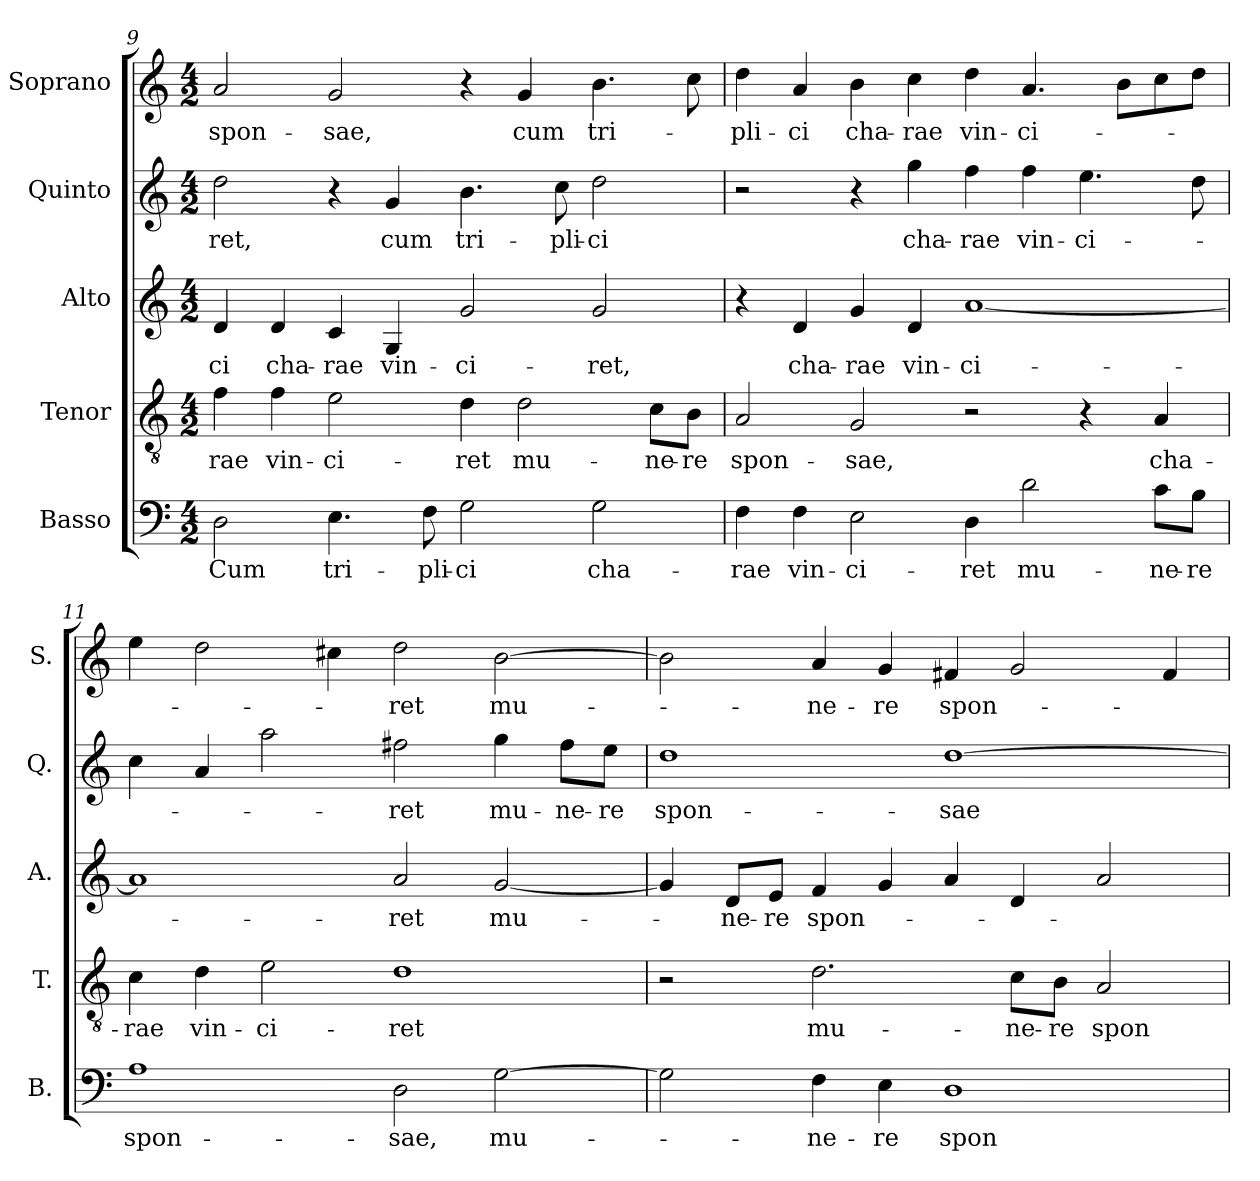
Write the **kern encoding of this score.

**kern	**text	**kern	**text	**kern	**text	**kern	**text	**kern	**text
*part5	*part5	*part4	*part4	*part3	*part3	*part2	*part2	*part1	*part1
*staff5	*staff5	*staff4	*staff4	*staff3	*staff3	*staff2	*staff2	*staff1	*staff1
*I"Basso	*	*I"Tenor	*	*I"Alto	*	*I"Quinto	*	*I"Soprano	*
*I'B.	*	*I'T.	*	*I'A.	*	*I'Q.	*	*I'S.	*
*clefF4	*	*clefGv2	*	*clefG2	*	*clefG2	*	*clefG2	*
*	*	*ITrd7c12	*	*	*	*	*	*	*
*k[]	*	*k[]	*	*k[]	*	*k[]	*	*k[]	*
*C:	*	*C:	*	*C:	*	*C:	*	*C:	*
*M4/2	*	*M4/2	*	*M4/2	*	*M4/2	*	*M4/2	*
=9	=9	=9	=9	=9	=9	=9	=9	=9	=9
!	!LO:LY:b:color=#000000	!	!	!	!	!	!	!	!
!	!	!	!LO:LY:b:color=#000000	!	!	!	!	!	!
!	!	!	!	!	!LO:LY:b:color=#000000	!	!	!	!
!	!	!	!	!	!	!	!LO:LY:b:color=#000000	!	!
!	!	!	!	!	!	!	!	!	!LO:LY:b:color=#000000
2Di\	Cum	4Fi\	-rae	4di/	-ci	2ddi\	-ret,	2ai/	spon-
!	!	!	!LO:LY:b:color=#000000	!	!	!	!	!	!
!	!	!	!	!	!LO:LY:b:color=#000000	!	!	!	!
.	.	4Fi\	vin-	4di/	cha-	.	.	.	.
!	!LO:LY:b:color=#000000	!	!	!	!	!	!	!	!
!	!	!	!LO:LY:b:color=#000000	!	!	!	!	!	!
!	!	!	!	!	!LO:LY:b:color=#000000	!	!	!	!
!	!	!	!	!	!	!	!	!	!LO:LY:b:color=#000000
4.Ei\	tri-	2Ei\	-ci-	4ci/	-rae	4r	.	2gi/	-sae,
!	!	!	!	!	!LO:LY:b:color=#000000	!	!	!	!
!	!	!	!	!	!	!	!LO:LY:b:color=#000000	!	!
.	.	.	.	4Gi/	vin-	4gi/	cum	.	.
!	!LO:LY:b:color=#000000	!	!	!	!	!	!	!	!
8Fi\	-pli-	.	.	.	.	.	.	.	.
!	!LO:LY:b:color=#000000	!	!	!	!	!	!	!	!
!	!	!	!LO:LY:b:color=#000000	!	!	!	!	!	!
!	!	!	!	!	!LO:LY:b:color=#000000	!	!	!	!
!	!	!	!	!	!	!	!LO:LY:b:color=#000000	!	!
2Gi\	-ci	4Di\	-ret	2gi/	-ci-	4.bi\	tri-	4r	.
!	!	!	!LO:LY:b:color=#000000	!	!	!	!	!	!
!	!	!	!	!	!	!	!	!	!LO:LY:b:color=#000000
.	.	2Di\	mu-	.	.	.	.	4gi/	cum
!	!	!	!	!	!	!	!LO:LY:b:color=#000000	!	!
.	.	.	.	.	.	8cci\	-pli-	.	.
!	!LO:LY:b:color=#000000	!	!	!	!	!	!	!	!
!	!	!	!	!	!LO:LY:b:color=#000000	!	!	!	!
!	!	!	!	!	!	!	!LO:LY:b:color=#000000	!	!
!	!	!	!	!	!	!	!	!	!LO:LY:b:color=#000000
2Gi\	cha-	.	.	2gi/	-ret,	2ddi\	-ci	4.bi\	tri-
!	!	!	!LO:LY:b:color=#000000	!	!	!	!	!	!
.	.	8Ci\L	-ne-	.	.	.	.	.	.
!	!	!	!LO:LY:b:color=#000000	!	!	!	!	!	!
.	.	8BBi\J	-re	.	.	.	.	8cci\	.
!!LO:LB:g=z
=10	=10	=10	=10	=10	=10	=10	=10	=10	=10
!	!LO:LY:b:color=#000000	!	!	!	!	!	!	!	!
!	!	!	!LO:LY:b:color=#000000	!	!	!	!	!	!
!	!	!	!	!	!	!	!	!	!LO:LY:b:color=#000000
4Fi\	-rae	2AAi/	spon-	4r	.	2r	.	4ddi\	-pli-
!	!LO:LY:b:color=#000000	!	!	!	!	!	!	!	!
!	!	!	!	!	!LO:LY:b:color=#000000	!	!	!	!
!	!	!	!	!	!	!	!	!	!LO:LY:b:color=#000000
4Fi\	vin-	.	.	4di/	cha-	.	.	4ai/	-ci
!	!LO:LY:b:color=#000000	!	!	!	!	!	!	!	!
!	!	!	!LO:LY:b:color=#000000	!	!	!	!	!	!
!	!	!	!	!	!LO:LY:b:color=#000000	!	!	!	!
!	!	!	!	!	!	!	!	!	!LO:LY:b:color=#000000
2Ei\	-ci-	2GGi/	-sae,	4gi/	-rae	4r	.	4bi\	cha-
!	!	!	!	!	!LO:LY:b:color=#000000	!	!	!	!
!	!	!	!	!	!	!	!LO:LY:b:color=#000000	!	!
!	!	!	!	!	!	!	!	!	!LO:LY:b:color=#000000
.	.	.	.	4di/	vin-	4ggi\	cha-	4cci\	-rae
!	!LO:LY:b:color=#000000	!	!	!	!	!	!	!	!
!	!	!	!	!	!LO:LY:b:color=#000000	!	!	!	!
!	!	!	!	!	!	!	!LO:LY:b:color=#000000	!	!
!	!	!	!	!	!	!	!	!	!LO:LY:b:color=#000000
4Di\	-ret	2r	.	[1ai	-ci-	4ffi\	-rae	4ddi\	vin-
!	!LO:LY:b:color=#000000	!	!	!	!	!	!	!	!
!	!	!	!	!	!	!	!LO:LY:b:color=#000000	!	!
!	!	!	!	!	!	!	!	!	!LO:LY:b:color=#000000
2di\	mu-	.	.	.	.	4ffi\	vin-	4.ai/	-ci-
!	!	!	!	!	!	!	!LO:LY:b:color=#000000	!	!
.	.	4r	.	.	.	4.eei\	-ci-	.	.
.	.	.	.	.	.	.	.	8bi\L	.
!	!LO:LY:b:color=#000000	!	!	!	!	!	!	!	!
!	!	!	!LO:LY:b:color=#000000	!	!	!	!	!	!
8ci\L	-ne-	4AAi/	cha-	.	.	.	.	8cci\	.
!	!LO:LY:b:color=#000000	!	!	!	!	!	!	!	!
8Bi\J	-re	.	.	.	.	8ddi\	.	8ddi\J	.
=11	=11	=11	=11	=11	=11	=11	=11	=11	=11
!	!LO:LY:b:color=#000000	!	!	!	!	!	!	!	!
!	!	!	!LO:LY:b:color=#000000	!	!	!	!	!	!
1Ai	spon-	4Ci\	-rae	1ai]	.	4cci\	.	4eei\	.
!	!	!	!LO:LY:b:color=#000000	!	!	!	!	!	!
.	.	4Di\	vin-	.	.	4ai/	.	2ddi\	.
!	!	!	!LO:LY:b:color=#000000	!	!	!	!	!	!
.	.	2Ei\	-ci-	.	.	2aai\	.	.	.
.	.	.	.	.	.	.	.	4cc#Xi\	.
!	!LO:LY:b:color=#000000	!	!	!	!	!	!	!	!
!	!	!	!LO:LY:b:color=#000000	!	!	!	!	!	!
!	!	!	!	!	!LO:LY:b:color=#000000	!	!	!	!
!	!	!	!	!	!	!	!LO:LY:b:color=#000000	!	!
!	!	!	!	!	!	!	!	!	!LO:LY:b:color=#000000
2Di\	-sae,	1Di	-ret	2ai/	-ret	2ff#Xi\	-ret	2ddi\	-ret
!	!LO:LY:b:color=#000000	!	!	!	!	!	!	!	!
!	!	!	!	!	!LO:LY:b:color=#000000	!	!	!	!
!	!	!	!	!	!	!	!LO:LY:b:color=#000000	!	!
!	!	!	!	!	!	!	!	!	!LO:LY:b:color=#000000
[2Gi\	mu-	.	.	[2gi/	mu-	4ggi\	mu-	[2bi\	mu-
!	!	!	!	!	!	!	!LO:LY:b:color=#000000	!	!
.	.	.	.	.	.	8ff#i\L	-ne-	.	.
!	!	!	!	!	!	!	!LO:LY:b:color=#000000	!	!
.	.	.	.	.	.	8eei\J	-re	.	.
=12	=12	=12	=12	=12	=12	=12	=12	=12	=12
!	!	!	!	!	!	!	!LO:LY:b:color=#000000	!	!
2Gi\]	.	2r	.	4gi/]	.	1ddi	spon-	2bi\]	.
!	!	!	!	!	!LO:LY:b:color=#000000	!	!	!	!
.	.	.	.	8di/L	-ne-	.	.	.	.
!	!	!	!	!	!LO:LY:b:color=#000000	!	!	!	!
.	.	.	.	8ei/J	-re	.	.	.	.
!	!LO:LY:b:color=#000000	!	!	!	!	!	!	!	!
!	!	!	!LO:LY:b:color=#000000	!	!	!	!	!	!
!	!	!	!	!	!LO:LY:b:color=#000000	!	!	!	!
!	!	!	!	!	!	!	!	!	!LO:LY:b:color=#000000
4Fi\	-ne-	2.Di\	mu-	4fi/	spon-	.	.	4ai/	-ne-
!	!LO:LY:b:color=#000000	!	!	!	!	!	!	!	!
!	!	!	!	!	!	!	!	!	!LO:LY:b:color=#000000
4Ei\	-re	.	.	4gi/	.	.	.	4gi/	-re
!	!LO:LY:b:color=#000000	!	!	!	!	!	!	!	!
!	!	!	!	!	!	!	!LO:LY:b:color=#000000	!	!
!	!	!	!	!	!	!	!	!	!LO:LY:b:color=#000000
1Di	spon-	.	.	4ai/	.	[1ddi	-sae	4f#Xi/	spon-
!	!	!	!LO:LY:b:color=#000000	!	!	!	!	!	!
.	.	8Ci\L	-ne-	4di/	.	.	.	2gi/	.
!	!	!	!LO:LY:b:color=#000000	!	!	!	!	!	!
.	.	8BBi\J	-re	.	.	.	.	.	.
!	!	!	!LO:LY:b:color=#000000	!	!	!	!	!	!
.	.	2AAi/	spon-	2ai/	.	.	.	.	.
.	.	.	.	.	.	.	.	4f#i/	.
=	=	=	=	=	=	=	=	=	=
*-	*-	*-	*-	*-	*-	*-	*-	*-	*-
